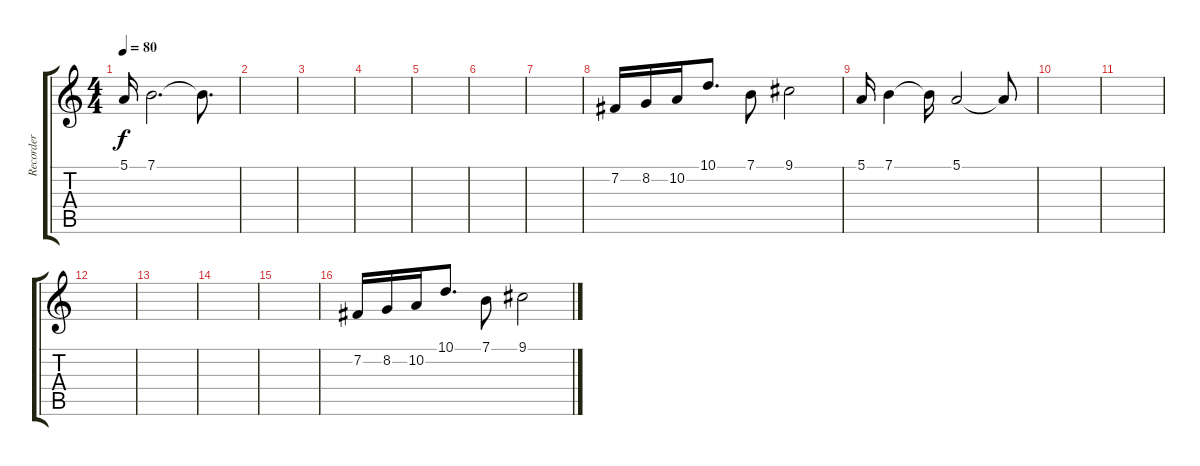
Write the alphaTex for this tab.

\track ("Recorder" "Recorder") {instrument recorder}
\staff {score tabs}
\tuning (E4 B3 G3 D3 A2 E2) {hide}
\ts (4 4)
\tempo 80
\clef g2
\ks c
5.1.16{dy f} 7.1.2{d} 7.1{t}.8{d} |
|
|
|
|
|
|
7.2.16 8.2.16 10.2.16 10.1.8{d} 7.1.8 9.1.2 |
5.1.16 7.1.4 7.1{t}.16 5.1.2 5.1{t}.8 |
|
|
|
|
|
|
7.2.16 8.2.16 10.2.16 10.1.8{d} 7.1.8 9.1.2
